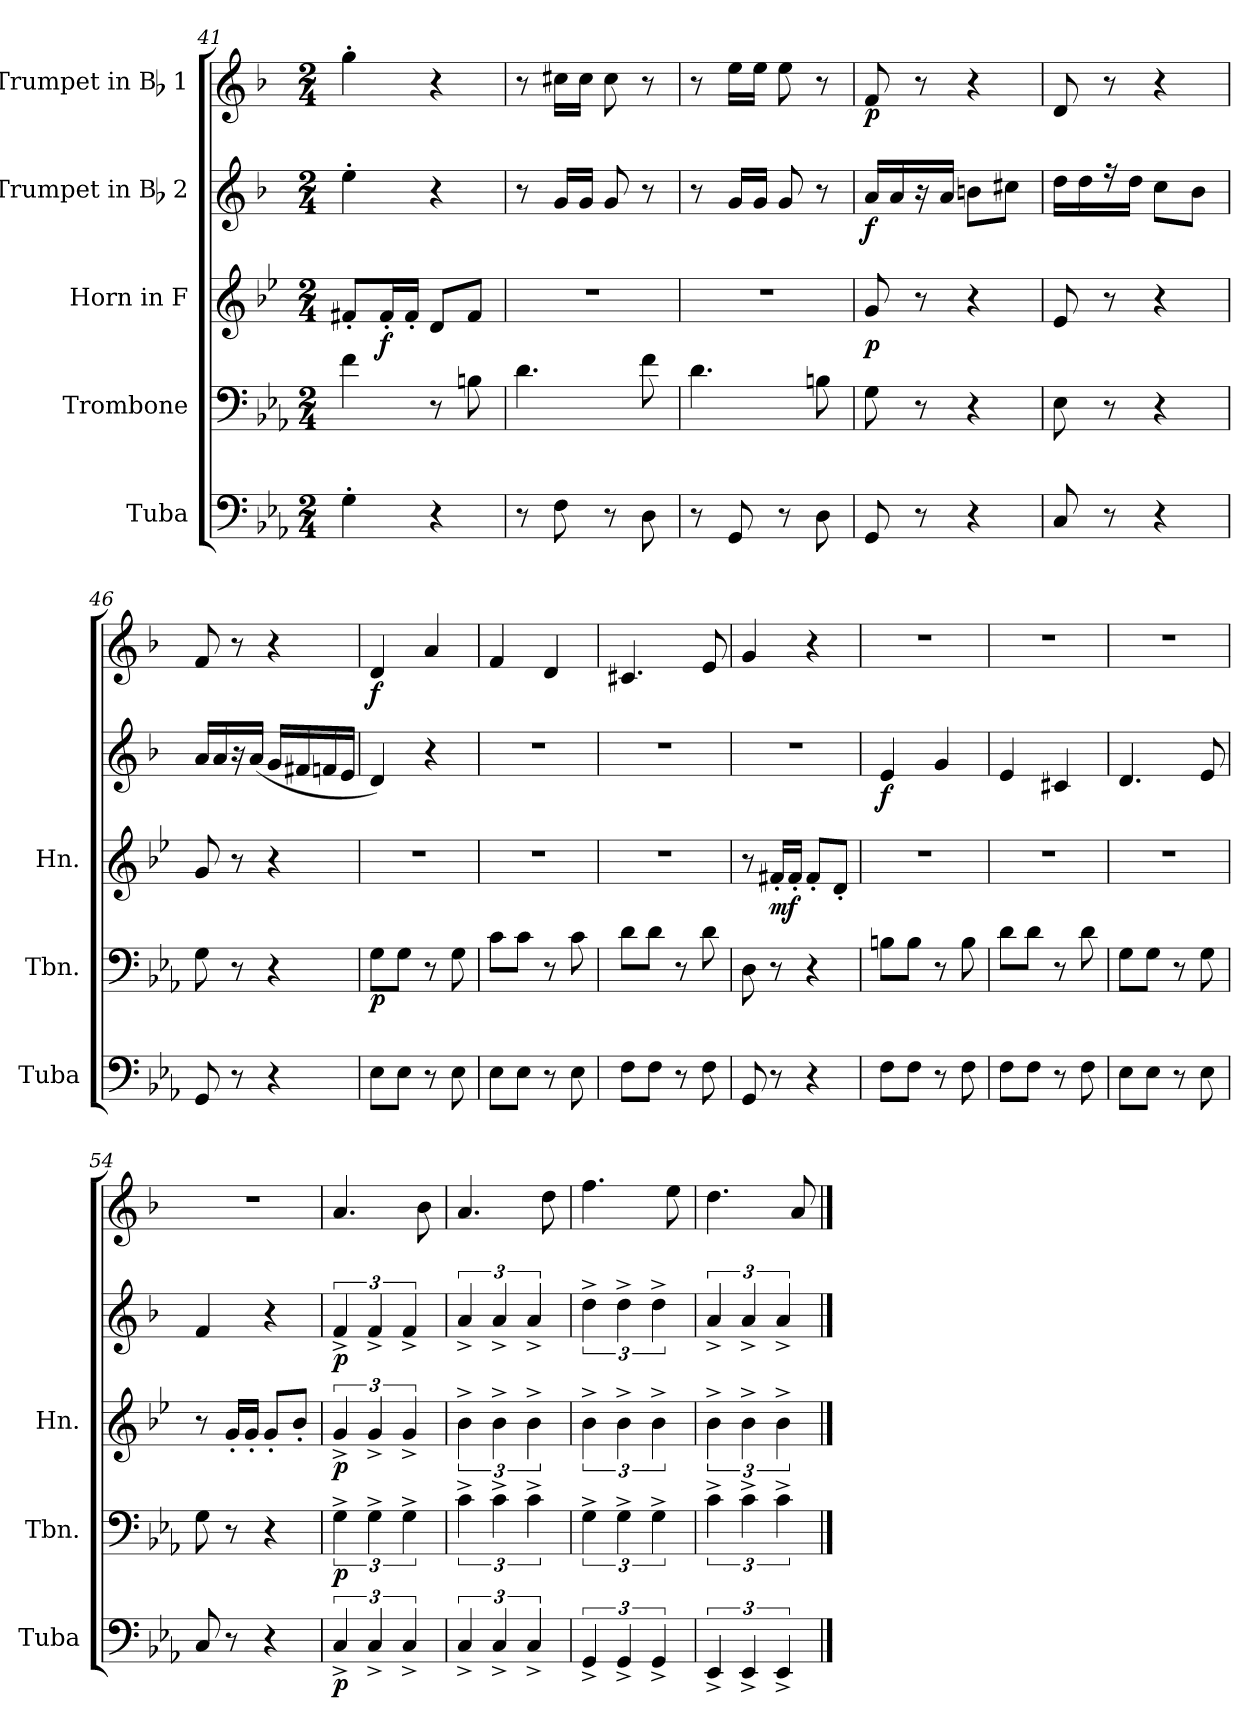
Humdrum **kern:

**kern	**dynam	**kern	**dynam	**kern	**dynam	**kern	**dynam	**kern	**dynam
*part5	*part5	*part4	*part4	*part3	*part3	*part2	*part2	*part1	*part1
*staff5	*staff5	*staff4	*staff4	*staff3	*staff3	*staff2	*staff2	*staff1	*staff1
*I"Tuba	*	*I"Trombone	*	*I"Horn in F	*	*I"Trumpet in Bb 2	*	*I"Trumpet in Bb 1	*
*I'Tuba	*	*I'Tbn.	*	*I'Hn.	*	*	*	*	*
*clefF4	*	*clefF4	*	*clefG2	*	*clefG2	*	*clefG2	*
*	*	*	*	*ITrd4c7	*	*ITrd1c2	*	*ITrd1c2	*
*k[b-e-a-]	*	*k[b-e-a-]	*	*k[b-e-a-]	*	*k[b-e-a-]	*	*k[b-e-a-]	*
*c:	*	*c:	*	*c:	*	*c:	*	*c:	*
*M2/4	*	*M2/4	*	*M2/4	*	*M2/4	*	*M2/4	*
=41	=41	=41	=41	=41	=41	=41	=41	=41	=41
4G'>\	.	4f\	.	8Bn'</L	.	4dd'>\	.	4ff'>\	.
!	!	!	!	!	!LO:DY:b	!	!	!	!
.	.	.	.	16B'</L	f	.	.	.	.
.	.	.	.	16B'</JJ	.	.	.	.	.
4r	.	8r	.	8G/L	.	4r	.	4r	.
.	.	8Bn\	.	8B/J	.	.	.	.	.
=42	=42	=42	=42	=42	=42	=42	=42	=42	=42
8r	.	4.d\	.	2r	.	8r	.	8r	.
8F\	.	.	.	.	.	16f/LL	.	16bn\LL	.
.	.	.	.	.	.	16f/JJ	.	16b\JJ	.
8r	.	.	.	.	.	8f/	.	8b\	.
8D\	.	8f\	.	.	.	8r	.	8r	.
!!LO:LB:g=z
=43	=43	=43	=43	=43	=43	=43	=43	=43	=43
8r	.	4.d\	.	2r	.	8r	.	8r	.
8GG/	.	.	.	.	.	16f/LL	.	16dd\LL	.
.	.	.	.	.	.	16f/JJ	.	16dd\JJ	.
8r	.	.	.	.	.	8f/	.	8dd\	.
8D\	.	8Bn\	.	.	.	8r	.	8r	.
=44	=44	=44	=44	=44	=44	=44	=44	=44	=44
!	!	!	!	!	!LO:DY:b	!	!LO:DY:b	!	!LO:DY:b
8GG/	.	8G\	.	8c/	p	16g/LL	f	8e-/	p
.	.	.	.	.	.	16g/J	.	.	.
8r	.	8r	.	8r	.	16r	.	8r	.
.	.	.	.	.	.	16g/Jk	.	.	.
4r	.	4r	.	4r	.	8an\L	.	4r	.
.	.	.	.	.	.	8bn\J	.	.	.
=45	=45	=45	=45	=45	=45	=45	=45	=45	=45
8C/	.	8E-\	.	8A-/	.	16cc\LL	.	8c/	.
.	.	.	.	.	.	16cc\J	.	.	.
8r	.	8r	.	8r	.	16r	.	8r	.
.	.	.	.	.	.	16cc\Jk	.	.	.
4r	.	4r	.	4r	.	8b-i\L	.	4r	.
.	.	.	.	.	.	8a-i\J	.	.	.
=46	=46	=46	=46	=46	=46	=46	=46	=46	=46
8GG/	.	8G\	.	8c/	.	16g/LL	.	8e-/	.
.	.	.	.	.	.	16g/J	.	.	.
8r	.	8r	.	8r	.	16r	.	8r	.
.	.	.	.	.	.	(<16g/Jk	.	.	.
4r	.	4r	.	4r	.	16f/LL	.	4r	.
.	.	.	.	.	.	16en/	.	.	.
.	.	.	.	.	.	16e-X/	.	.	.
.	.	.	.	.	.	16d/JJ	.	.	.
=47	=47	=47	=47	=47	=47	=47	=47	=47	=47
!	!	!	!LO:DY:b	!	!	!	!	!	!LO:DY:b
8E-\L	.	8G\L	p	2r	.	4c/)	.	4c/	f
8E-\J	.	8G\J	.	.	.	.	.	.	.
8r	.	8r	.	.	.	4r	.	4g/	.
8E-\	.	8G\	.	.	.	.	.	.	.
=48	=48	=48	=48	=48	=48	=48	=48	=48	=48
8E-\L	.	8c\L	.	2r	.	2r	.	4e-/	.
8E-\J	.	8c\J	.	.	.	.	.	.	.
8r	.	8r	.	.	.	.	.	4c/	.
8E-\	.	8c\	.	.	.	.	.	.	.
!!LO:PB:g=z
=49	=49	=49	=49	=49	=49	=49	=49	=49	=49
8F\L	.	8d\L	.	2r	.	2r	.	4.Bn/	.
8F\J	.	8d\J	.	.	.	.	.	.	.
8r	.	8r	.	.	.	.	.	.	.
8F\	.	8d\	.	.	.	.	.	8d/	.
=50	=50	=50	=50	=50	=50	=50	=50	=50	=50
8GG/	.	8D\	.	8r	.	2r	.	4f/	.
!	!	!	!	!	!LO:DY:b	!	!	!	!
8r	.	8r	.	16Bn'</LL	mf	.	.	.	.
.	.	.	.	16B'</JJ	.	.	.	.	.
4r	.	4r	.	8B'</L	.	.	.	4r	.
.	.	.	.	8G'</J	.	.	.	.	.
=51	=51	=51	=51	=51	=51	=51	=51	=51	=51
!	!	!	!	!	!	!	!LO:DY:b	!	!
8F\L	.	8Bn\L	.	2r	.	4d/	f	2r	.
8F\J	.	8B\J	.	.	.	.	.	.	.
8r	.	8r	.	.	.	4f/	.	.	.
8F\	.	8B\	.	.	.	.	.	.	.
=52	=52	=52	=52	=52	=52	=52	=52	=52	=52
8F\L	.	8d\L	.	2r	.	4d/	.	2r	.
8F\J	.	8d\J	.	.	.	.	.	.	.
8r	.	8r	.	.	.	4Bn/	.	.	.
8F\	.	8d\	.	.	.	.	.	.	.
=53	=53	=53	=53	=53	=53	=53	=53	=53	=53
8E-\L	.	8G\L	.	2r	.	4.c/	.	2r	.
8E-\J	.	8G\J	.	.	.	.	.	.	.
8r	.	8r	.	.	.	.	.	.	.
8E-\	.	8G\	.	.	.	8d/	.	.	.
=54	=54	=54	=54	=54	=54	=54	=54	=54	=54
8C/	.	8G\	.	8r	.	4e-/	.	2r	.
8r	.	8r	.	16c'</LL	.	.	.	.	.
.	.	.	.	16c'</JJ	.	.	.	.	.
4r	.	4r	.	8c'</L	.	4r	.	.	.
.	.	.	.	8e-'</J	.	.	.	.	.
=55	=55	=55	=55	=55	=55	=55	=55	=55	=55
!	!LO:DY:b	!	!LO:DY:b	!	!LO:DY:b	!	!LO:DY:b	!	!
6C^</	p	6G^>\	p	6c^</	p	6e-^</	p	4.g/	.
6C^</	.	6G^>\	.	6c^</	.	6e-^</	.	.	.
6C^</	.	6G^>\	.	6c^</	.	6e-^</	.	.	.
.	.	.	.	.	.	.	.	8a-\	.
=56	=56	=56	=56	=56	=56	=56	=56	=56	=56
6C^</	.	6c^>\	.	6e-^<\	.	6g^</	.	4.g/	.
6C^</	.	6c^>\	.	6e-^<\	.	6g^</	.	.	.
6C^</	.	6c^>\	.	6e-^<\	.	6g^</	.	.	.
.	.	.	.	.	.	.	.	8cc\	.
!!LO:LB:g=z
=57	=57	=57	=57	=57	=57	=57	=57	=57	=57
6GG^</	.	6G^>\	.	6e-^<\	.	6cc^>\	.	4.ee-\	.
6GG^</	.	6G^>\	.	6e-^<\	.	6cc^>\	.	.	.
6GG^</	.	6G^>\	.	6e-^<\	.	6cc^>\	.	.	.
.	.	.	.	.	.	.	.	8dd\	.
=58	=58	=58	=58	=58	=58	=58	=58	=58	=58
6EE-^</	.	6c^>\	.	6e-^<\	.	6g^</	.	4.cc\	.
6EE-^</	.	6c^>\	.	6e-^<\	.	6g^</	.	.	.
6EE-^</	.	6c^>\	.	6e-^<\	.	6g^</	.	.	.
.	.	.	.	.	.	.	.	8g/	.
==	==	==	==	==	==	==	==	==	==
*-	*-	*-	*-	*-	*-	*-	*-	*-	*-
